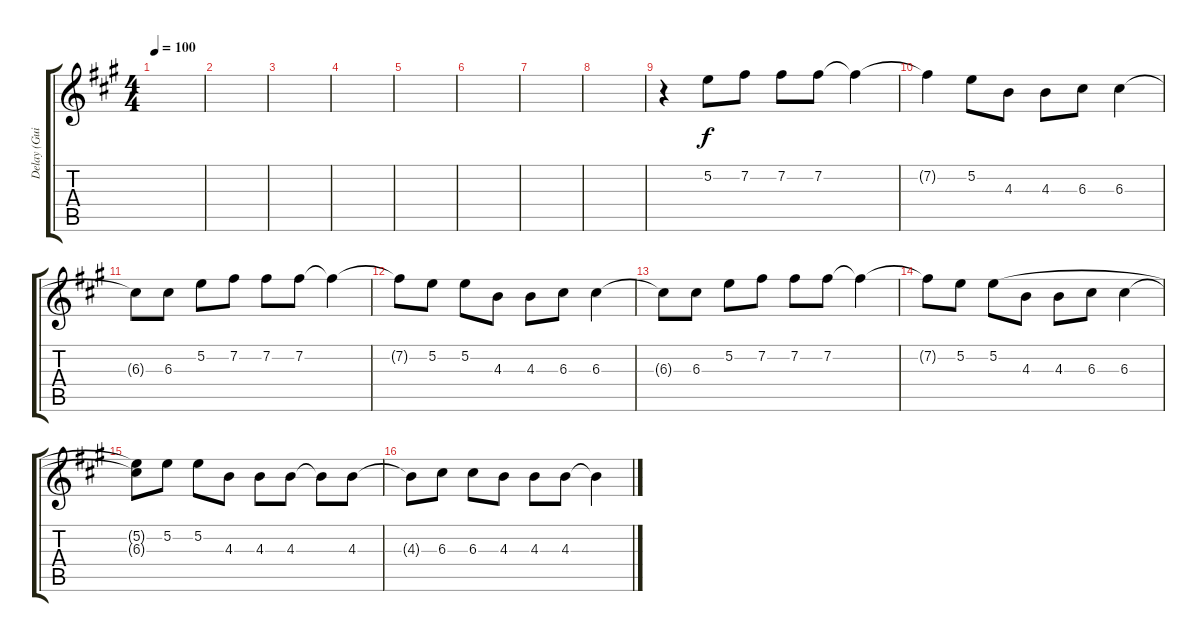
\track ("Delay (Guitar 4)" "Delay (Gui") {instrument electricguitarjazz}
\staff {score tabs}
\tuning (E4 B3 G3 D3 A2 E2) {hide}
\ts (4 4)
\tempo 100
\clef g2
\ks f#minor
|
|
|
|
|
|
|
|
r.4 5.2.8 7.2.8 7.2.8 7.2.8 7.2{t}.4 |
7.2{t}.4 5.2.8 4.3.8 4.3.8 6.3.8 6.3.4 |
6.3{t}.8 6.3.8 5.2.8 7.2.8 7.2.8 7.2.8 7.2{t}.4 |
7.2{t}.8 5.2.8 5.2.8 4.3.8 4.3.8 6.3.8 6.3.4 |
6.3{t}.8 6.3.8 5.2.8 7.2.8 7.2.8 7.2.8 7.2{t}.4 |
7.2{t}.8 5.2.8 5.2.8 4.3.8 4.3.8 6.3.8 6.3.4 |
(5.2{t} 6.3{t}).8 5.2.8 5.2.8 4.3.8 4.3.8 4.3.8 4.3{t}.8 4.3.8 |
4.3{t}.8 6.3.8 6.3.8 4.3.8 4.3.8 4.3.8 4.3{t}.4
